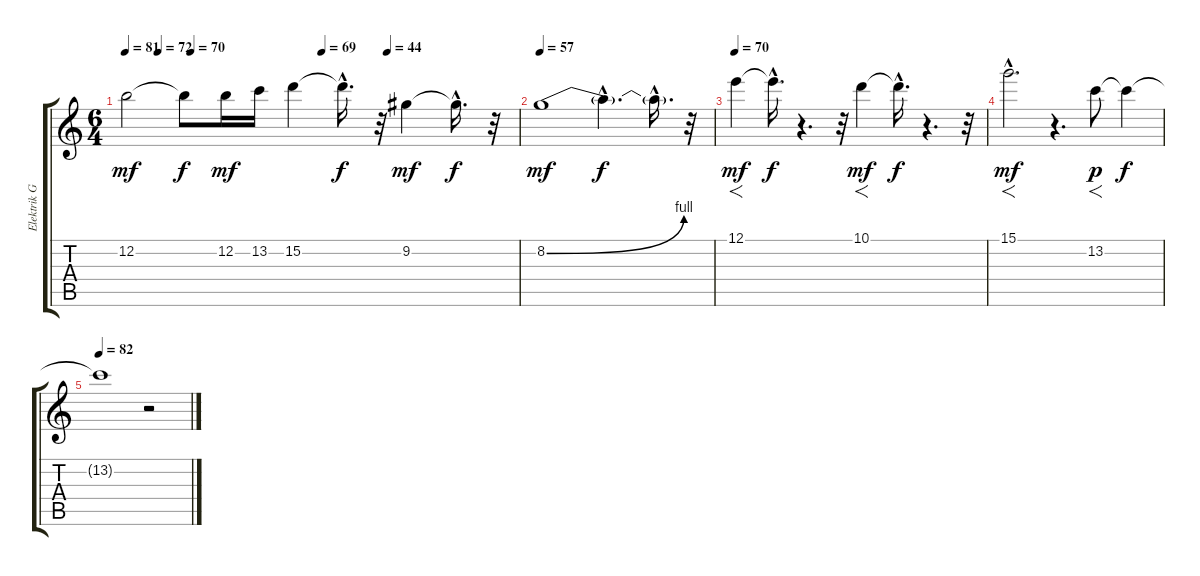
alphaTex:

\track ("Elektrik Gitar" "Elektrik G") {instrument overdrivenguitar}
\staff {score tabs}
\tuning (E4 B3 G3 D3 A2 E2) {hide}
\ts (6 4)
\tempo 81
\tempo (72 0.08333333333333333)
\tempo (70 0.16666666666666666)
\tempo (69 0.5)
\tempo (44 0.6666666666666666)
\clef g2
\ks c
12.2.2{dy mf} 12.2{t}.8{dy f} 12.2.16{dy mf} 13.2.16 15.2.4 15.2{hac t}.16{d dy f} r.32 9.2.4{dy mf} 9.2{hac t}.16{d dy f} r.32 |
\tempo 57
8.2{be (bend 0 0 60 4)}.1{dy mf} 8.2{hac t}.4{d dy f} 8.2{hac t}.16{d} r.32 |
\tempo 70
12.1.4{f dy mf} 12.1{hac t}.16{d dy f} r.4{d} r.32 10.1.4{f dy mf} 10.1{hac t}.16{d dy f} r.4{d} r.32 |
15.1{hac}.2{f d dy mf} r.4{d} 13.2.8{f dy p} 13.2{t}.4{dy f} |
\tempo 82
13.2{t}.1 r.2
